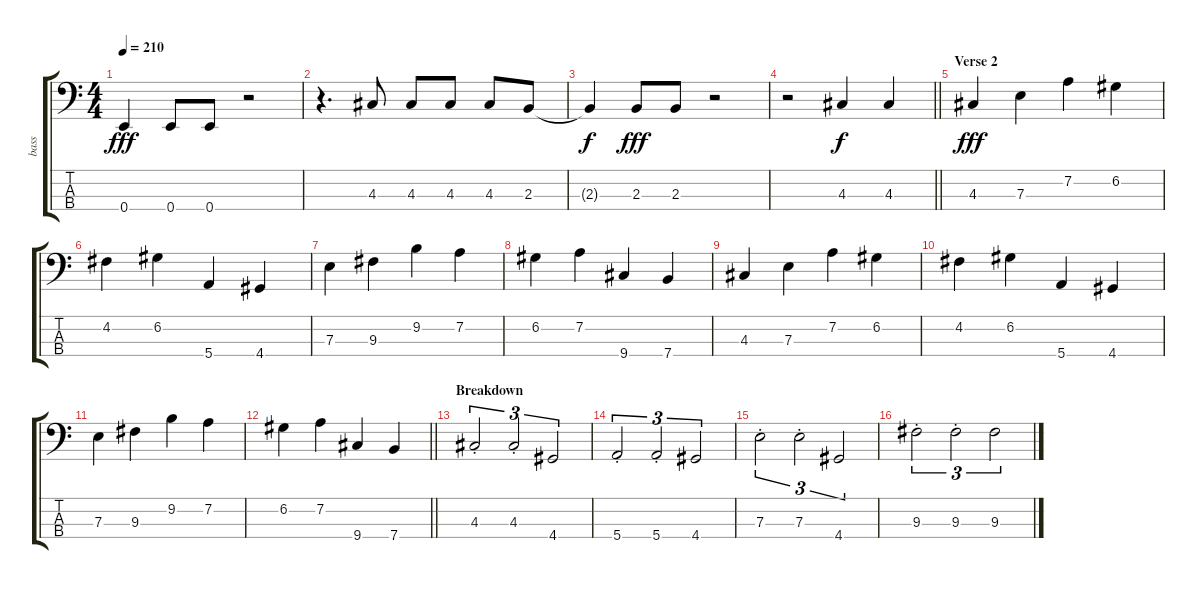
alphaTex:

\track ("bass" "bass") {instrument electricbassfinger}
\staff {score tabs}
\tuning (G2 D2 A1 E1) {hide}
\ts (4 4)
\tempo 210
\clef f4
\ks c
0.4.4{dy fff} 0.4.8 0.4.8 r.2 |
r.4{d} 4.3.8 4.3.8 4.3.8 4.3.8 2.3.8 |
2.3{t}.4{dy f} 2.3.8{dy fff} 2.3.8 r.2 |
\barLineRight lightlight
r.2 4.3.4{dy f} 4.3.4 |
\section ("" "Verse 2")
4.3.4{dy fff} 7.3.4 7.2.4 6.2.4 |
4.2.4 6.2.4 5.4.4 4.4.4 |
7.3.4 9.3.4 9.2.4 7.2.4 |
6.2.4 7.2.4 9.4.4 7.4.4 |
4.3.4 7.3.4 7.2.4 6.2.4 |
4.2.4 6.2.4 5.4.4 4.4.4 |
7.3.4 9.3.4 9.2.4 7.2.4 |
\barLineRight lightlight
6.2.4 7.2.4 9.4.4 7.4.4 |
\section ("" "Breakdown")
4.3{st}.2{tu (3 2)} 4.3{st}.2{tu (3 2)} 4.4.2{tu (3 2)} |
5.4{st}.2{tu (3 2)} 5.4{st}.2{tu (3 2)} 4.4.2{tu (3 2)} |
7.3{st}.2{tu (3 2)} 7.3{st}.2{tu (3 2)} 4.4.2{tu (3 2)} |
9.3{st}.2{tu (3 2)} 9.3{st}.2{tu (3 2)} 9.3.2{tu (3 2)}
